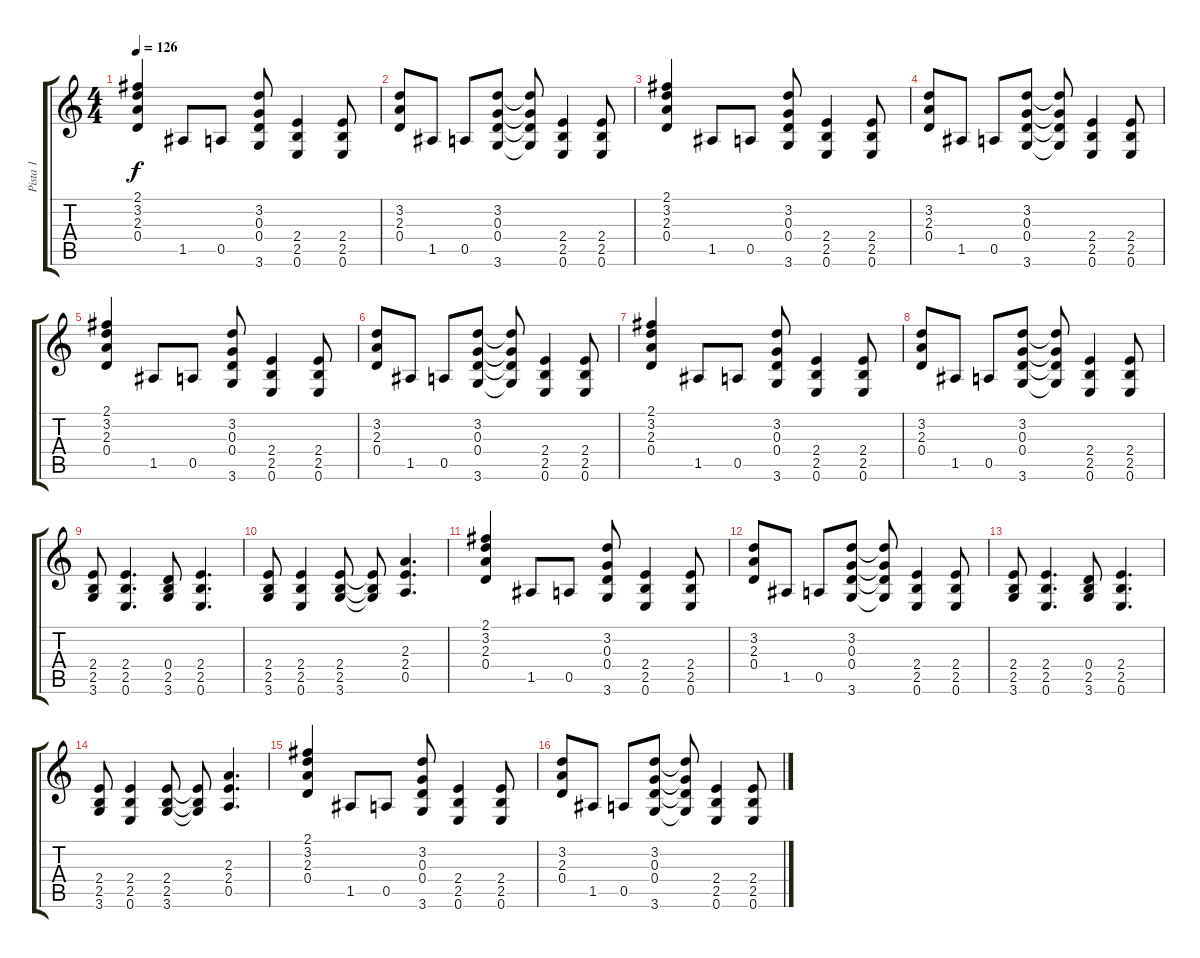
\track ("Pista 1" "Pista 1") {instrument distortionguitar}
\staff {score tabs}
\tuning (E4 B3 G3 D3 A2 E2) {hide}
\ts (4 4)
\tempo 126
\clef g2
\ks c
(2.1 3.2 2.3 0.4).4{dy f} 1.5.8 0.5.8 (3.2 0.3 0.4 3.6).8 (2.4 2.5 0.6).4 (2.4 2.5 0.6).8 |
(3.2 2.3 0.4).8 1.5.8 0.5.8 (3.2 0.3 0.4 3.6).8 (3.2{t} 0.3{t} 0.4{t} 3.6{t}).8 (2.4 2.5 0.6).4 (2.4 2.5 0.6).8 |
(2.1 3.2 2.3 0.4).4 1.5.8 0.5.8 (3.2 0.3 0.4 3.6).8 (2.4 2.5 0.6).4 (2.4 2.5 0.6).8 |
(3.2 2.3 0.4).8 1.5.8 0.5.8 (3.2 0.3 0.4 3.6).8 (3.2{t} 0.3{t} 0.4{t} 3.6{t}).8 (2.4 2.5 0.6).4 (2.4 2.5 0.6).8 |
(2.1 3.2 2.3 0.4).4 1.5.8 0.5.8 (3.2 0.3 0.4 3.6).8 (2.4 2.5 0.6).4 (2.4 2.5 0.6).8 |
(3.2 2.3 0.4).8 1.5.8 0.5.8 (3.2 0.3 0.4 3.6).8 (3.2{t} 0.3{t} 0.4{t} 3.6{t}).8 (2.4 2.5 0.6).4 (2.4 2.5 0.6).8 |
(2.1 3.2 2.3 0.4).4 1.5.8 0.5.8 (3.2 0.3 0.4 3.6).8 (2.4 2.5 0.6).4 (2.4 2.5 0.6).8 |
(3.2 2.3 0.4).8 1.5.8 0.5.8 (3.2 0.3 0.4 3.6).8 (3.2{t} 0.3{t} 0.4{t} 3.6{t}).8 (2.4 2.5 0.6).4 (2.4 2.5 0.6).8 |
(2.4 2.5 3.6).8 (2.4 2.5 0.6).4{d} (0.4 2.5 3.6).8 (2.4 2.5 0.6).4{d} |
(2.4 2.5 3.6).8 (2.4 2.5 0.6).4 (2.4 2.5 3.6).8 (2.4{t} 2.5{t} 3.6{t}).8 (2.3 2.4 0.5).4{d} |
(2.1 3.2 2.3 0.4).4 1.5.8 0.5.8 (3.2 0.3 0.4 3.6).8 (2.4 2.5 0.6).4 (2.4 2.5 0.6).8 |
(3.2 2.3 0.4).8 1.5.8 0.5.8 (3.2 0.3 0.4 3.6).8 (3.2{t} 0.3{t} 0.4{t} 3.6{t}).8 (2.4 2.5 0.6).4 (2.4 2.5 0.6).8 |
(2.4 2.5 3.6).8 (2.4 2.5 0.6).4{d} (0.4 2.5 3.6).8 (2.4 2.5 0.6).4{d} |
(2.4 2.5 3.6).8 (2.4 2.5 0.6).4 (2.4 2.5 3.6).8 (2.4{t} 2.5{t} 3.6{t}).8 (2.3 2.4 0.5).4{d} |
(2.1 3.2 2.3 0.4).4 1.5.8 0.5.8 (3.2 0.3 0.4 3.6).8 (2.4 2.5 0.6).4 (2.4 2.5 0.6).8 |
(3.2 2.3 0.4).8 1.5.8 0.5.8 (3.2 0.3 0.4 3.6).8 (3.2{t} 0.3{t} 0.4{t} 3.6{t}).8 (2.4 2.5 0.6).4 (2.4 2.5 0.6).8
